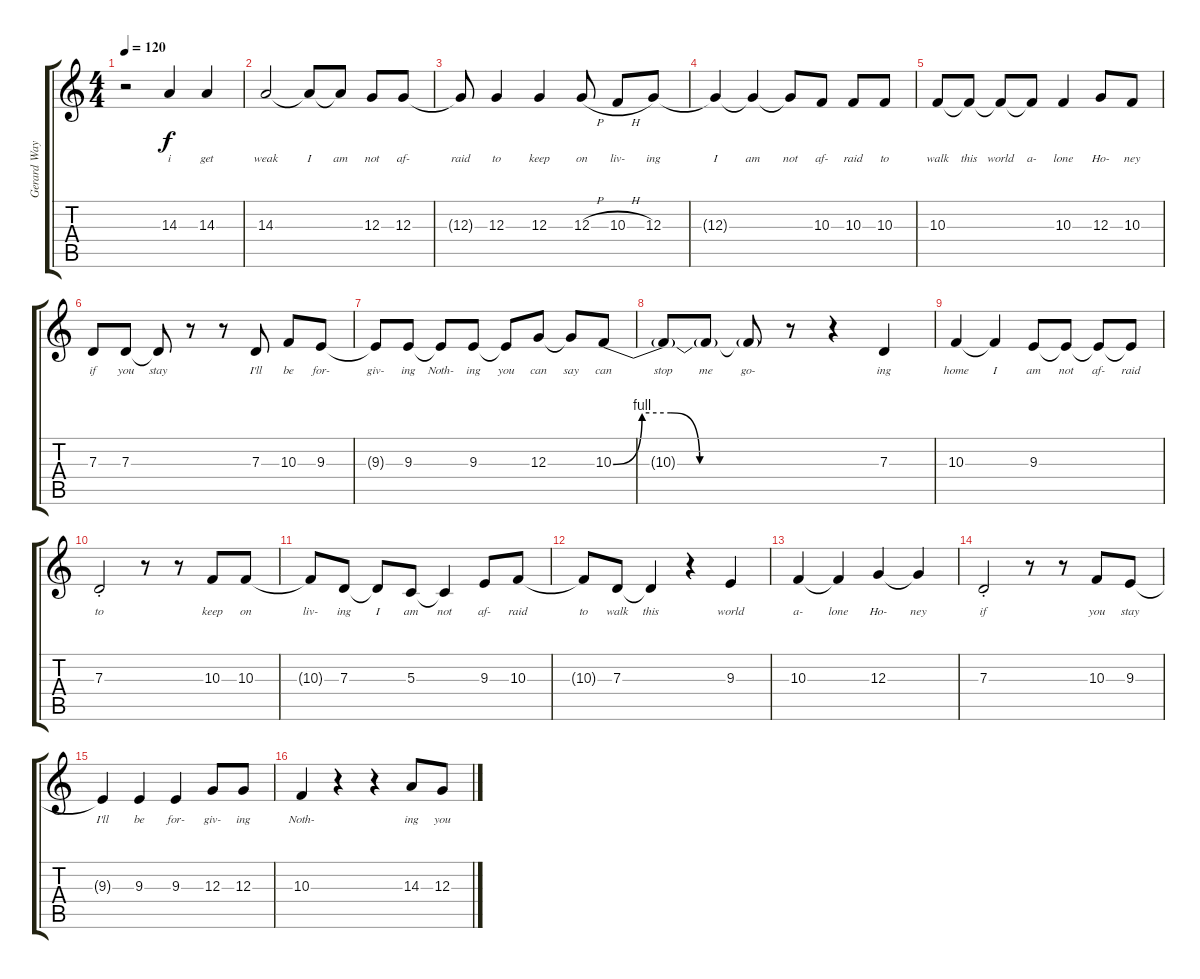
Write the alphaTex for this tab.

\track ("Gerard Way" "Gerard Way") {instrument tenorsax}
\staff {score tabs}
\tuning (E4 B3 G3 D3 A2 E2) {hide}
\ts (4 4)
\tempo 120
\clef g2
\ks c
r.2{dy f volume 16} 14.3.4{lyrics (0 "i") lyrics (1 "") lyrics (2 "") lyrics (3 "") lyrics (4 "")} 14.3.4{lyrics (0 "get") lyrics (1 "") lyrics (2 "") lyrics (3 "") lyrics (4 "")} |
14.3.2{lyrics (0 "weak") lyrics (1 "") lyrics (2 "") lyrics (3 "") lyrics (4 "")} 14.3{t}.8{lyrics (0 "I") lyrics (1 "") lyrics (2 "") lyrics (3 "") lyrics (4 "")} 14.3{t}.8{lyrics (0 "am") lyrics (1 "") lyrics (2 "") lyrics (3 "") lyrics (4 "")} 12.3.8{lyrics (0 "not") lyrics (1 "") lyrics (2 "") lyrics (3 "") lyrics (4 "")} 12.3.8{lyrics (0 "af-") lyrics (1 "") lyrics (2 "") lyrics (3 "") lyrics (4 "")} |
12.3{t}.8{lyrics (0 "raid") lyrics (1 "") lyrics (2 "") lyrics (3 "") lyrics (4 "")} 12.3.4{lyrics (0 "to") lyrics (1 "") lyrics (2 "") lyrics (3 "") lyrics (4 "")} 12.3.4{lyrics (0 "keep") lyrics (1 "") lyrics (2 "") lyrics (3 "") lyrics (4 "")} 12.3{h}.8{lyrics (0 "on") lyrics (1 "") lyrics (2 "") lyrics (3 "") lyrics (4 "")} 10.3{h}.8{lyrics (0 "liv-") lyrics (1 "") lyrics (2 "") lyrics (3 "") lyrics (4 "")} 12.3.8{lyrics (0 "ing") lyrics (1 "") lyrics (2 "") lyrics (3 "") lyrics (4 "")} |
12.3{t}.4{lyrics (0 "I") lyrics (1 "") lyrics (2 "") lyrics (3 "") lyrics (4 "")} 12.3{t}.4{lyrics (0 "am") lyrics (1 "") lyrics (2 "") lyrics (3 "") lyrics (4 "")} 12.3{t}.8{lyrics (0 "not") lyrics (1 "") lyrics (2 "") lyrics (3 "") lyrics (4 "")} 10.3.8{lyrics (0 "af-") lyrics (1 "") lyrics (2 "") lyrics (3 "") lyrics (4 "")} 10.3.8{lyrics (0 "raid") lyrics (1 "") lyrics (2 "") lyrics (3 "") lyrics (4 "")} 10.3.8{lyrics (0 "to") lyrics (1 "") lyrics (2 "") lyrics (3 "") lyrics (4 "")} |
10.3.8{lyrics (0 "walk") lyrics (1 "") lyrics (2 "") lyrics (3 "") lyrics (4 "")} 10.3{t}.8{lyrics (0 "this") lyrics (1 "") lyrics (2 "") lyrics (3 "") lyrics (4 "")} 10.3{t}.8{lyrics (0 "world") lyrics (1 "") lyrics (2 "") lyrics (3 "") lyrics (4 "")} 10.3{t}.8{lyrics (0 "a-") lyrics (1 "") lyrics (2 "") lyrics (3 "") lyrics (4 "")} 10.3.4{lyrics (0 "lone") lyrics (1 "") lyrics (2 "") lyrics (3 "") lyrics (4 "")} 12.3.8{lyrics (0 "Ho-") lyrics (1 "") lyrics (2 "") lyrics (3 "") lyrics (4 "")} 10.3.8{lyrics (0 "ney") lyrics (1 "") lyrics (2 "") lyrics (3 "") lyrics (4 "")} |
7.3.8{lyrics (0 "if") lyrics (1 "") lyrics (2 "") lyrics (3 "") lyrics (4 "")} 7.3.8{lyrics (0 "you") lyrics (1 "") lyrics (2 "") lyrics (3 "") lyrics (4 "")} 7.3{t}.8{lyrics (0 "stay") lyrics (1 "") lyrics (2 "") lyrics (3 "") lyrics (4 "")} r.8 r.8 7.3.8{lyrics (0 "I'll") lyrics (1 "") lyrics (2 "") lyrics (3 "") lyrics (4 "")} 10.3.8{lyrics (0 "be") lyrics (1 "") lyrics (2 "") lyrics (3 "") lyrics (4 "")} 9.3.8{lyrics (0 "for-") lyrics (1 "") lyrics (2 "") lyrics (3 "") lyrics (4 "")} |
9.3{t}.8{lyrics (0 "giv-") lyrics (1 "") lyrics (2 "") lyrics (3 "") lyrics (4 "")} 9.3.8{lyrics (0 "ing") lyrics (1 "") lyrics (2 "") lyrics (3 "") lyrics (4 "")} 9.3{t}.8{lyrics (0 "Noth-") lyrics (1 "") lyrics (2 "") lyrics (3 "") lyrics (4 "")} 9.3.8{lyrics (0 "ing") lyrics (1 "") lyrics (2 "") lyrics (3 "") lyrics (4 "")} 9.3{t}.8{lyrics (0 "you") lyrics (1 "") lyrics (2 "") lyrics (3 "") lyrics (4 "")} 12.3.8{lyrics (0 "can") lyrics (1 "") lyrics (2 "") lyrics (3 "") lyrics (4 "")} 12.3{t}.8{lyrics (0 "say") lyrics (1 "") lyrics (2 "") lyrics (3 "") lyrics (4 "")} 10.3{be (custom 0 0 10 4 20 4 30 0 60 0)}.8{lyrics (0 "can") lyrics (1 "") lyrics (2 "") lyrics (3 "") lyrics (4 "")} |
10.3{t}.8{lyrics (0 "stop") lyrics (1 "") lyrics (2 "") lyrics (3 "") lyrics (4 "")} 10.3{t}.8{lyrics (0 "me") lyrics (1 "") lyrics (2 "") lyrics (3 "") lyrics (4 "")} 10.3{t}.8{lyrics (0 "go-") lyrics (1 "") lyrics (2 "") lyrics (3 "") lyrics (4 "")} r.8 r.4 7.3.4{lyrics (0 "ing") lyrics (1 "") lyrics (2 "") lyrics (3 "") lyrics (4 "")} |
10.3.4{lyrics (0 "home") lyrics (1 "") lyrics (2 "") lyrics (3 "") lyrics (4 "")} 10.3{t}.4{lyrics (0 "I") lyrics (1 "") lyrics (2 "") lyrics (3 "") lyrics (4 "")} 9.3.8{lyrics (0 "am") lyrics (1 "") lyrics (2 "") lyrics (3 "") lyrics (4 "")} 9.3{t}.8{lyrics (0 "not") lyrics (1 "") lyrics (2 "") lyrics (3 "") lyrics (4 "")} 9.3{t}.8{lyrics (0 "af-") lyrics (1 "") lyrics (2 "") lyrics (3 "") lyrics (4 "")} 9.3{t}.8{lyrics (0 "raid") lyrics (1 "") lyrics (2 "") lyrics (3 "") lyrics (4 "")} |
7.3{st}.2{lyrics (0 "to") lyrics (1 "") lyrics (2 "") lyrics (3 "") lyrics (4 "")} r.8 r.8 10.3.8{lyrics (0 "keep") lyrics (1 "") lyrics (2 "") lyrics (3 "") lyrics (4 "")} 10.3.8{lyrics (0 "on") lyrics (1 "") lyrics (2 "") lyrics (3 "") lyrics (4 "")} |
10.3{t}.8{lyrics (0 "liv-") lyrics (1 "") lyrics (2 "") lyrics (3 "") lyrics (4 "")} 7.3.8{lyrics (0 "ing") lyrics (1 "") lyrics (2 "") lyrics (3 "") lyrics (4 "")} 7.3{t}.8{lyrics (0 "I") lyrics (1 "") lyrics (2 "") lyrics (3 "") lyrics (4 "")} 5.3.8{lyrics (0 "am") lyrics (1 "") lyrics (2 "") lyrics (3 "") lyrics (4 "")} 5.3{t}.4{lyrics (0 "not") lyrics (1 "") lyrics (2 "") lyrics (3 "") lyrics (4 "")} 9.3.8{lyrics (0 "af-") lyrics (1 "") lyrics (2 "") lyrics (3 "") lyrics (4 "")} 10.3.8{lyrics (0 "raid") lyrics (1 "") lyrics (2 "") lyrics (3 "") lyrics (4 "")} |
10.3{t}.8{lyrics (0 "to") lyrics (1 "") lyrics (2 "") lyrics (3 "") lyrics (4 "")} 7.3.8{lyrics (0 "walk") lyrics (1 "") lyrics (2 "") lyrics (3 "") lyrics (4 "")} 7.3{t}.4{lyrics (0 "this") lyrics (1 "") lyrics (2 "") lyrics (3 "") lyrics (4 "")} r.4 9.3.4{lyrics (0 "world") lyrics (1 "") lyrics (2 "") lyrics (3 "") lyrics (4 "")} |
10.3.4{lyrics (0 "a-") lyrics (1 "") lyrics (2 "") lyrics (3 "") lyrics (4 "")} 10.3{t}.4{lyrics (0 "lone") lyrics (1 "") lyrics (2 "") lyrics (3 "") lyrics (4 "")} 12.3.4{lyrics (0 "Ho-") lyrics (1 "") lyrics (2 "") lyrics (3 "") lyrics (4 "")} 12.3{t}.4{lyrics (0 "ney") lyrics (1 "") lyrics (2 "") lyrics (3 "") lyrics (4 "")} |
7.3{st}.2{lyrics (0 "if") lyrics (1 "") lyrics (2 "") lyrics (3 "") lyrics (4 "")} r.8 r.8 10.3.8{lyrics (0 "you") lyrics (1 "") lyrics (2 "") lyrics (3 "") lyrics (4 "")} 9.3.8{lyrics (0 "stay") lyrics (1 "") lyrics (2 "") lyrics (3 "") lyrics (4 "")} |
9.3{t}.4{lyrics (0 "I'll") lyrics (1 "") lyrics (2 "") lyrics (3 "") lyrics (4 "")} 9.3.4{lyrics (0 "be") lyrics (1 "") lyrics (2 "") lyrics (3 "") lyrics (4 "")} 9.3.4{lyrics (0 "for-") lyrics (1 "") lyrics (2 "") lyrics (3 "") lyrics (4 "")} 12.3.8{lyrics (0 "giv-") lyrics (1 "") lyrics (2 "") lyrics (3 "") lyrics (4 "")} 12.3.8{lyrics (0 "ing") lyrics (1 "") lyrics (2 "") lyrics (3 "") lyrics (4 "")} |
10.3.4{lyrics (0 "Noth-") lyrics (1 "") lyrics (2 "") lyrics (3 "") lyrics (4 "")} r.4 r.4 14.3.8{lyrics (0 "ing") lyrics (1 "") lyrics (2 "") lyrics (3 "") lyrics (4 "")} 12.3.8{lyrics (0 "you") lyrics (1 "") lyrics (2 "") lyrics (3 "") lyrics (4 "")}
